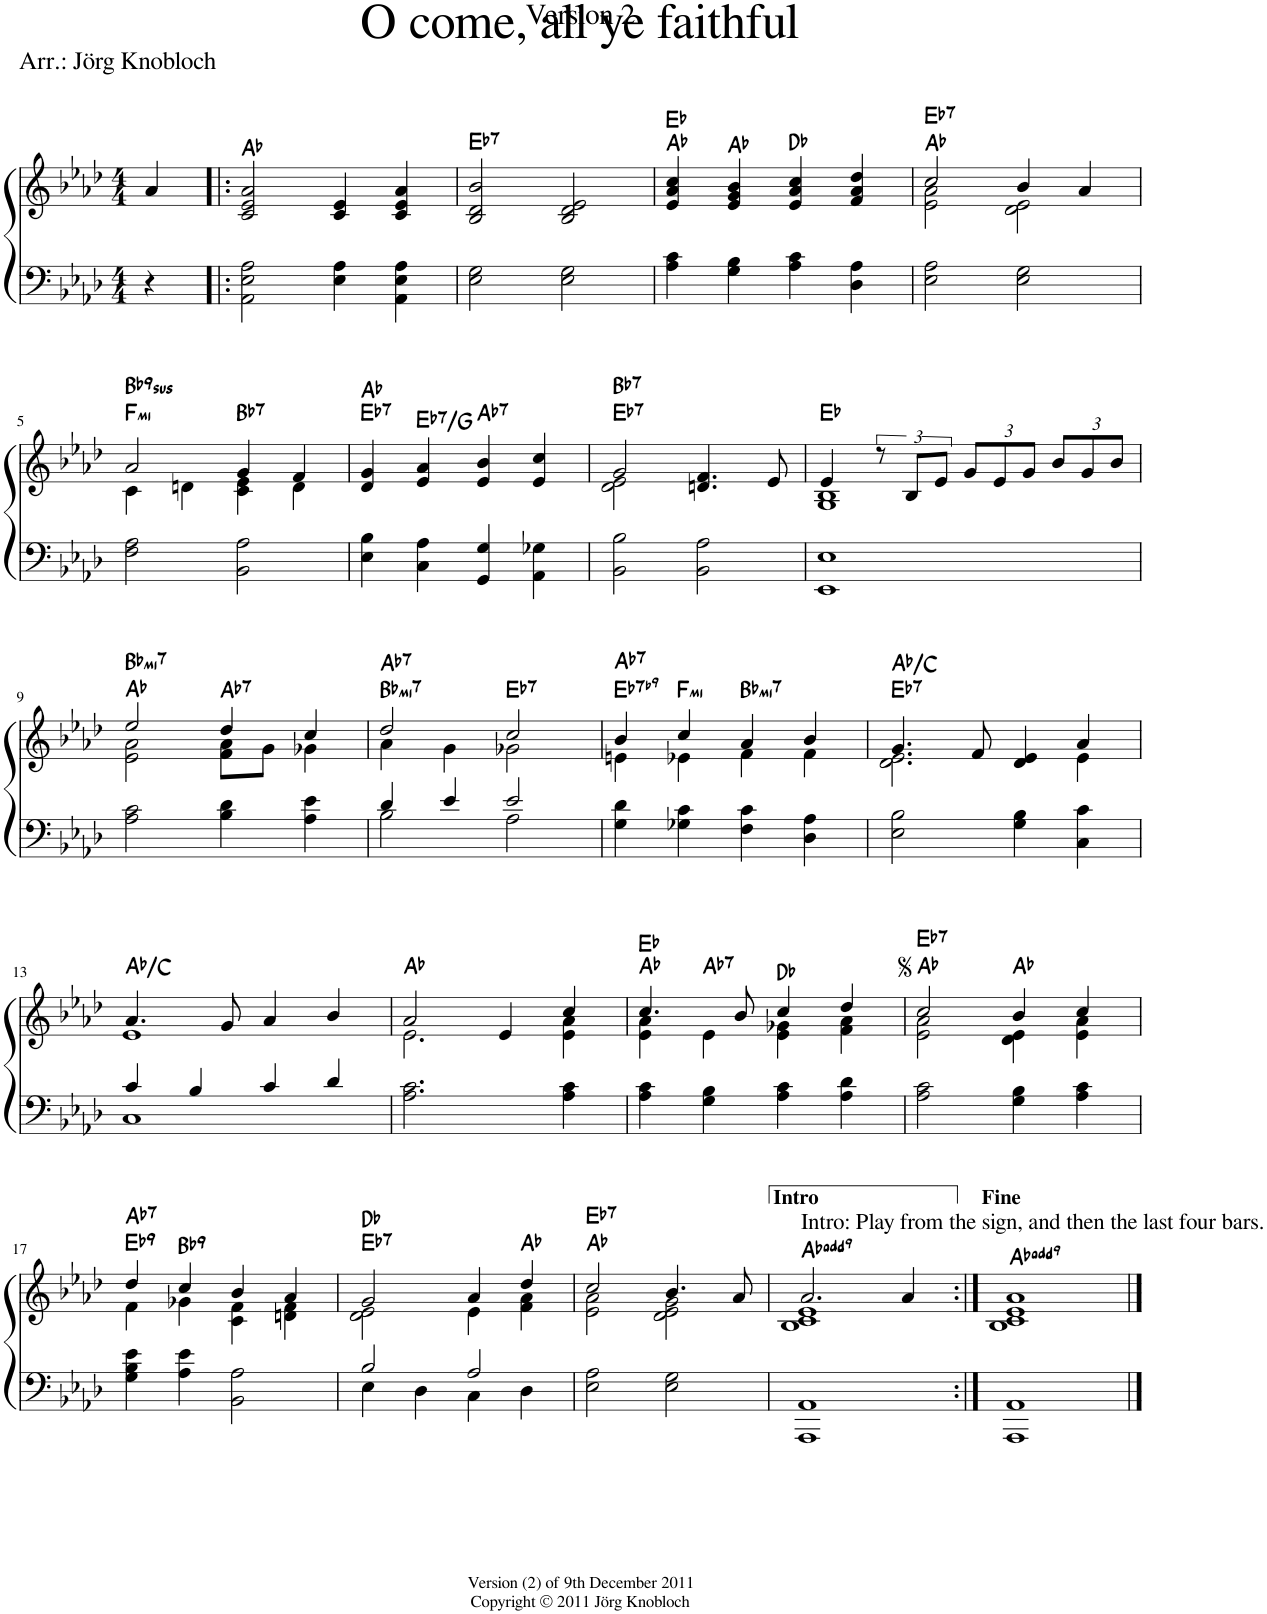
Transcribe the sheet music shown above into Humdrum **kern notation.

**kern	**kern	**harte
*part1	*part1	*part1
*staff2	*staff1	*
*I"Pipe Organ	*	*
*I'P Org	*	*
*clefF4	*clefG2	*
*k[b-e-a-d-]	*k[b-e-a-d-]	*
*M4/4	*M4/4	*
=	=	=
4r	4a-/	.
=1!|:	=1!|:	=1!|:
2AA-\ 2E-\ 2A-\	2c/ 2e-/ 2a-/	Ab:maj
4E-\ 4A-\	4c/ 4e-/	.
4AA-\ 4E-\ 4A-\	4c/ 4e-/ 4a-/	.
=2	=2	=2
!	!	!LO:H:kt=7
2E-\ 2G\	2B-/ 2d-/ 2b-/	Eb:7
2E-\ 2G\	2B-/ 2d-/ 2e-/	.
=3	=3	=3
4A-\ 4c\	4e-/ 4a-/ 4cc/	Ab:maj Eb:maj
4G\ 4B-\	4e-/ 4g/ 4b-/	Ab:maj
4A-\ 4c\	4e-/ 4a-/ 4cc/	Db:maj
4D-\ 4A-\	4f/ 4a-/ 4dd-/	.
=4	=4	=4
*	*^	*
!	!	!	!LO:H:n=2:kt=7
2E-\ 2A-\	2cc/	2e-\ 2a-\	Ab:maj Eb:7
2E-\ 2G\	4b-/	2d-\ 2e-\	.
.	4a-/	.	.
!!LO:LB:g=z	!!
=5	=5	=5	=5
!	!	!	!LO:H:n=1:kt=mi
!	!	!	!LO:H:n=2:kt=9sus
2F\ 2A-\	2a-/	4c\	F:min Bb:sus4(7,9)
.	.	4dn\	.
!	!	!	!LO:H:kt=7
2BB-\ 2A-\	4g/	4c\ 4e-\	Bb:7
.	4f/	4d\	.
=6	=6	=6	=6
!	!	!	!LO:H:n=1:kt=7
*	*v	*v	*
4E-\ 4B-\	4d-/ 4g/	Eb:7 Ab:maj
!	!	!LO:H:kt=7
4C\ 4A-\	4e-/ 4a-/	Eb:7/3
!	!	!LO:H:kt=7
4GG/ 4G/	4e-/ 4b-/	Ab:7
4AA-\ 4G-X\	4e-/ 4cc/	.
=7	=7	=7
*	*^	*
!	!	!	!LO:H:n=1:kt=7
!	!	!	!LO:H:n=2:kt=7
2BB-\ 2B-\	2g/	2d-\ 2e-\	Eb:7 Bb:7
2BB-\ 2A-\	4.dn/ 4.f/	2ryy	.
.	8e-/	.	.
=8	=8	=8	=8
1EE- 1E-	4e-/	1G 1B-	Eb:maj
.	12r	.	.
.	12B-/L	.	.
.	12e-/J	.	.
*	*Xbrackettup	*	*
.	12g/L	.	.
.	12e-/	.	.
.	12g/J	.	.
.	12b-/L	.	.
.	12g/	.	.
.	12b-/J	.	.
!!LO:LB:g=z	!!
=9	=9	=9	=9
!	!	!	!LO:H:n=2:kt=mi7
2A-\ 2c\	2ee-/	2e-\ 2a-\	Ab:maj Bb:min7
!	!	!	!LO:H:kt=7
4B-\ 4d-\	4dd-/	8f\ 8a-\L	Ab:7
.	.	8g\J	.
4A-\ 4e-\	4cc/	4g-X\	.
=10	=10	=10	=10
*^	*	*	*
!	!	!	!	!LO:H:n=1:kt=mi7
!	!	!	!	!LO:H:n=2:kt=7
4d-/	2B-\	2dd-/	4a-\	Bb:min7 Ab:7
4e-/	.	.	4g\	.
!	!	!	!	!LO:H:kt=7
2e-/	2A-\	2cc/	2g-X\	Eb:7
=11	=11	=11	=11	=11
!	!	!	!	!LO:H:n=1:kt=7
!	!	!	!	!LO:H:n=2:kt=7
*v	*v	*	*	*
4G\ 4d-\	4b-/	4en\	Eb:7(b9) Ab:7
!	!	!	!LO:H:kt=mi
4G-X\ 4c\	4cc/	4e-X\	F:min
!	!	!	!LO:H:kt=mi7
4F\ 4c\	4a-/	4f\	Bb:min7
4D-\ 4A-\	4b-/	4f\	.
=12	=12	=12	=12
!	!	!	!LO:H:n=1:kt=7
2E-\ 2B-\	4.g/	2.d-\ 2.e-\	Eb:7 Ab:maj/3
.	8f/	.	.
4G\ 4B-\	4d-/ 4e-/	.	.
4C\ 4c\	4a-/	4e-\	.
!!LO:LB:g=z	!!
=13	=13	=13	=13
*^	*	*	*
4c/	1C	4.a-/	1e-	Ab:maj/3
4B-/	.	.	.	.
.	.	8g/	.	.
4c/	.	4a-/	.	.
4d-/	.	4b-/	.	.
*v	*v	*	*	*
=14	=14	=14	=14
2.A-\ 2.c\	2a-/	2.e-\	Ab:maj
.	4e-/	.	.
4A-\ 4c\	4cc/	4e-\ 4a-\	.
=15	=15	=15	=15
4A-\ 4c\	4.cc/	4e-\ 4a-\	Ab:maj Eb:maj
!	!	!	!LO:H:kt=7
4G\ 4B-\	.	4e-\	Ab:7
.	8b-/	.	.
4A-\ 4c\	4cc/	4e-\ 4g-X\	Db:maj
4A-\ 4d-\	4dd-/	4f\ 4a-\	.
=16	=16	=16	=16
!	!	!	!LO:H:n=2:kt=7
2A-\ 2c\	2cc/	2e-\ 2a-\	Ab:maj Eb:7
4G\ 4B-\	4b-/	4d-\ 4e-\	Ab:maj
4A-\ 4c\	4cc/	4e-\ 4a-\	.
!!LO:LB:g=z	!!
=17	=17	=17	=17
!	!	!	!LO:H:n=1:kt=9
!	!	!	!LO:H:n=2:kt=7
4G\ 4B-\ 4e-\	4dd-/	4f\	Eb:9 Ab:7
!	!	!	!LO:H:kt=9
4A-\ 4e-\	4cc/	4g-X\	Bb:9
2BB-\ 2A-\	4b-/	4c\ 4f\	.
.	4a-/	4dn\ 4f\	.
=18	=18	=18	=18
*^	*	*	*
!	!	!	!	!LO:H:n=1:kt=7
4E-\	2B-/	2g/	2d-\ 2e-\	Eb:7 Db:maj
4D-\	.	.	.	.
4C\	2A-/	4a-/	4e-\	.
4D-\	.	4dd-/	4f\ 4a-\	Ab:maj
*v	*v	*	*	*
=19	=19	=19	=19
!	!	!	!LO:H:n=2:kt=7
2E-\ 2A-\	2cc/	2e-\ 2a-\	Ab:maj Eb:7
2E-\ 2G\	4.b-/	2d-\ 2e-\ 2g\	.
.	8a-/	.	.
=20	=20	=20	=20
!	!LO:TX:a:t=Intro&colon; Play from the sign, and then the last four bars.	!	!
1AAA- 1AA-	2.a-/	1B- 1c 1e-	Ab:maj(9)
.	4a-/	.	.
=21:|!	=21:|!	=21:|!	=21:|!
1AAA- 1AA-	1a-	1B- 1c 1e-	Ab:maj(9)
*	*v	*v	*
==	==	==
*-	*-	*-
